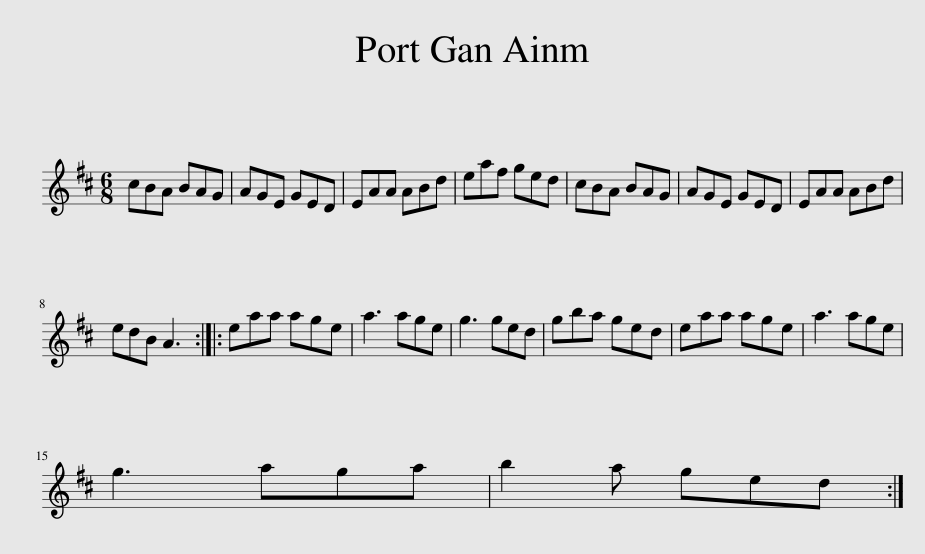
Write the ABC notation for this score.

X:1
L:1/8
M:6/8
I:linebreak $
K:D
V:1 treble
V:1
 cBA BAG | AGE GED | EAA ABd | eaf ged | cBA BAG | %5
 AGE GED | EAA ABd |$ edB A3 :: eaa age | a3 age | %10
 g3 ged | gba ged | eaa age | a3 age |$ g3 aga | %15
 b2 a ged :| %16
